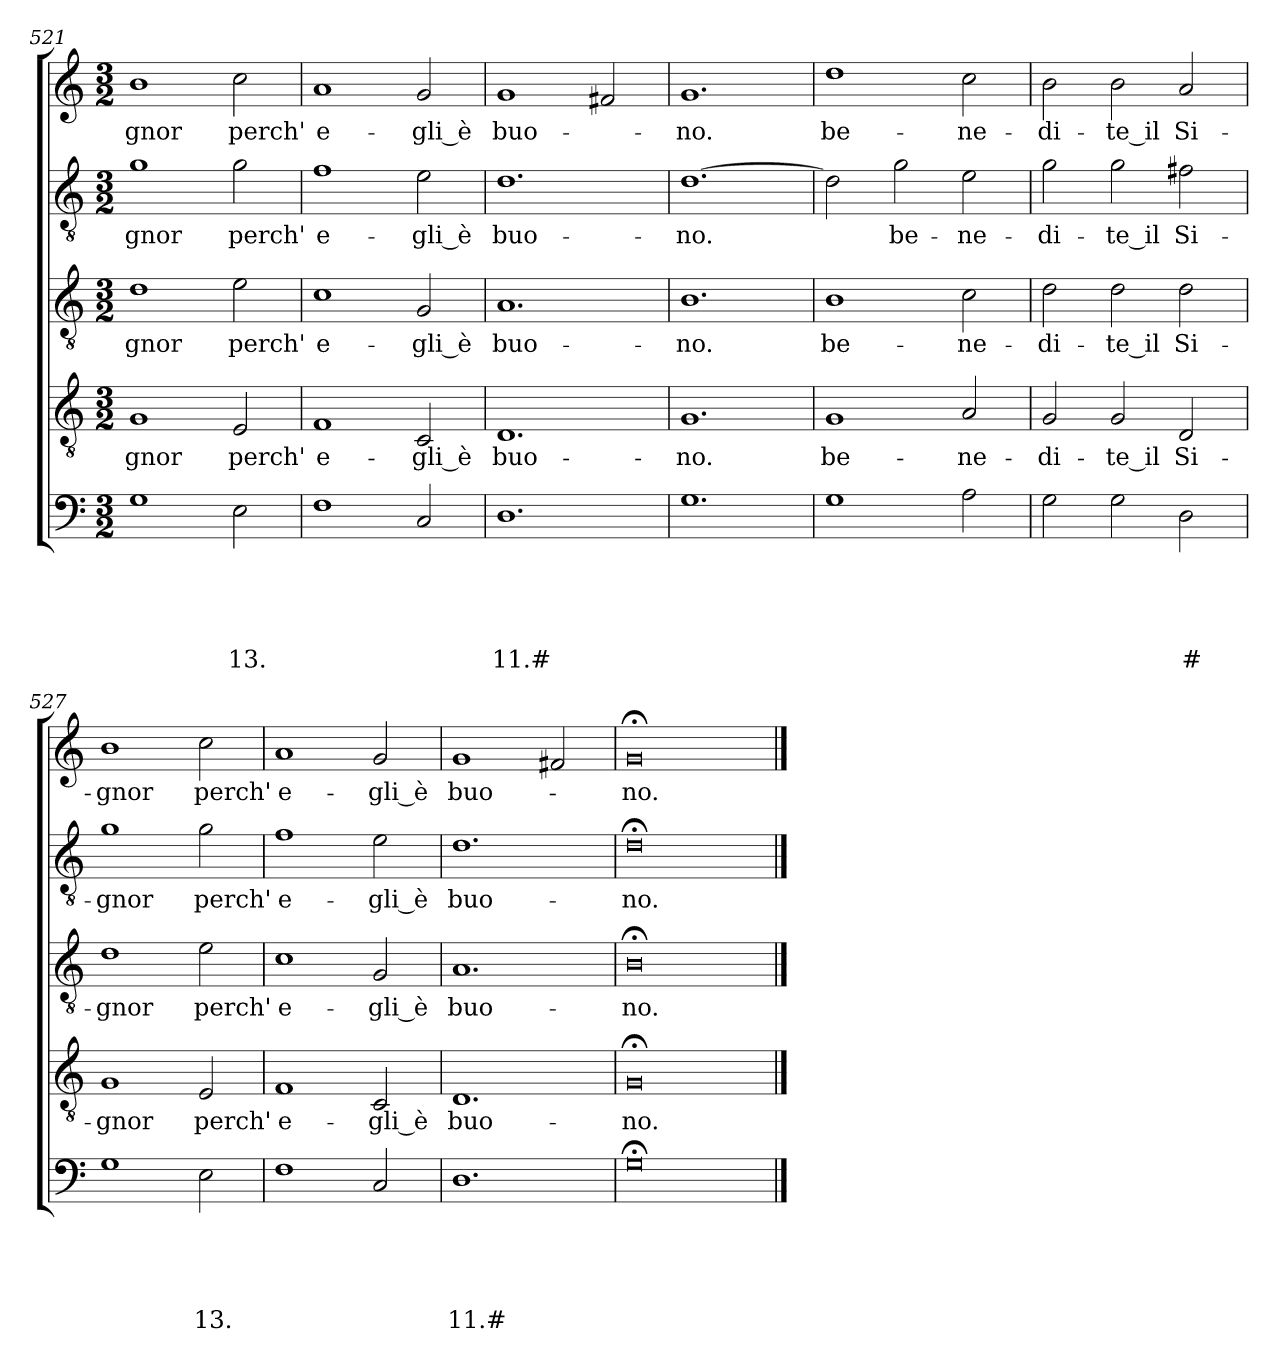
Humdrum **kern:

**kern	**text	**text	**text	**text	**text	**kern	**text	**kern	**text	**kern	**text	**kern	**text
*part5	*part5	*part5	*part5	*part5	*part5	*part4	*part4	*part3	*part3	*part2	*part2	*part1	*part1
*staff5	*staff5	*staff5	*staff5	*staff5	*staff5	*staff4	*staff4	*staff3	*staff3	*staff2	*staff2	*staff1	*staff1
*clefF4	*	*	*	*	*	*clefGv2	*	*clefGv2	*	*clefGv2	*	*clefG2	*
*k[]	*	*	*	*	*	*k[]	*	*k[]	*	*k[]	*	*k[]	*
*C:	*	*	*	*	*	*C:	*	*C:	*	*C:	*	*C:	*
*M3/2	*	*	*	*	*	*M3/2	*	*M3/2	*	*M3/2	*	*M3/2	*
=521	=521	=521	=521	=521	=521	=521	=521	=521	=521	=521	=521	=521	=521
1G	.	.	.	.	.	1G	-gnor	1d	-gnor	1g	-gnor	1b	-gnor
2E\	.	.	.	.	13.	2E/	perch'	2e\	perch'	2g\	perch'	2cc\	perch'
=522	=522	=522	=522	=522	=522	=522	=522	=522	=522	=522	=522	=522	=522
1F	.	.	.	.	.	1F	e-	1c	e-	1f	e-	1a	e-
2C/	.	.	.	.	.	2C/	-gli_è	2G/	-gli_è	2e\	-gli_è	2g/	-gli_è
=523	=523	=523	=523	=523	=523	=523	=523	=523	=523	=523	=523	=523	=523
1.D	.	.	.	.	11.#	1.D	buo-	1.A	buo-	1.d	buo-	1g	buo-
.	.	.	.	.	.	.	.	.	.	.	.	2f#X/	.
=524	=524	=524	=524	=524	=524	=524	=524	=524	=524	=524	=524	=524	=524
1.G	.	.	.	.	.	1.G	-no.	1.B	-no.	[1.d	-no.	1.g	-no.
!!LO:LB:g=z
=525	=525	=525	=525	=525	=525	=525	=525	=525	=525	=525	=525	=525	=525
1G	.	.	.	.	.	1G	be-	1B	be-	2d\]	.	1dd	be-
.	.	.	.	.	.	.	.	.	.	2g\	be-	.	.
2A\	.	.	.	.	.	2A/	-ne-	2c\	-ne-	2e\	-ne-	2cc\	-ne-
=526	=526	=526	=526	=526	=526	=526	=526	=526	=526	=526	=526	=526	=526
2G\	.	.	.	.	.	2G/	-di-	2d\	-di-	2g\	-di-	2b\	-di-
2G\	.	.	.	.	.	2G/	-te_il	2d\	-te_il	2g\	-te_il	2b\	-te_il
2D\	.	.	.	.	#	2D/	Si-	2d\	Si-	2f#X\	Si-	2a/	Si-
=527	=527	=527	=527	=527	=527	=527	=527	=527	=527	=527	=527	=527	=527
1G	.	.	.	.	.	1G	-gnor	1d	-gnor	1g	-gnor	1b	-gnor
2E\	.	.	.	.	13.	2E/	perch'	2e\	perch'	2g\	perch'	2cc\	perch'
=528	=528	=528	=528	=528	=528	=528	=528	=528	=528	=528	=528	=528	=528
1F	.	.	.	.	.	1F	e-	1c	e-	1f	e-	1a	e-
2C/	.	.	.	.	.	2C/	-gli_è	2G/	-gli_è	2e\	-gli_è	2g/	-gli_è
=529	=529	=529	=529	=529	=529	=529	=529	=529	=529	=529	=529	=529	=529
1.D	.	.	.	.	11.#	1.D	buo-	1.A	buo-	1.d	buo-	1g	buo-
.	.	.	.	.	.	.	.	.	.	.	.	2f#X/	.
=530	=530	=530	=530	=530	=530	=530	=530	=530	=530	=530	=530	=530	=530
0G;<	.	.	.	.	.	0G;<	-no.	0B;<	-no.	0d;<	-no.	0g;<	-no.
==	==	==	==	==	==	==	==	==	==	==	==	==	==
*-	*-	*-	*-	*-	*-	*-	*-	*-	*-	*-	*-	*-	*-
